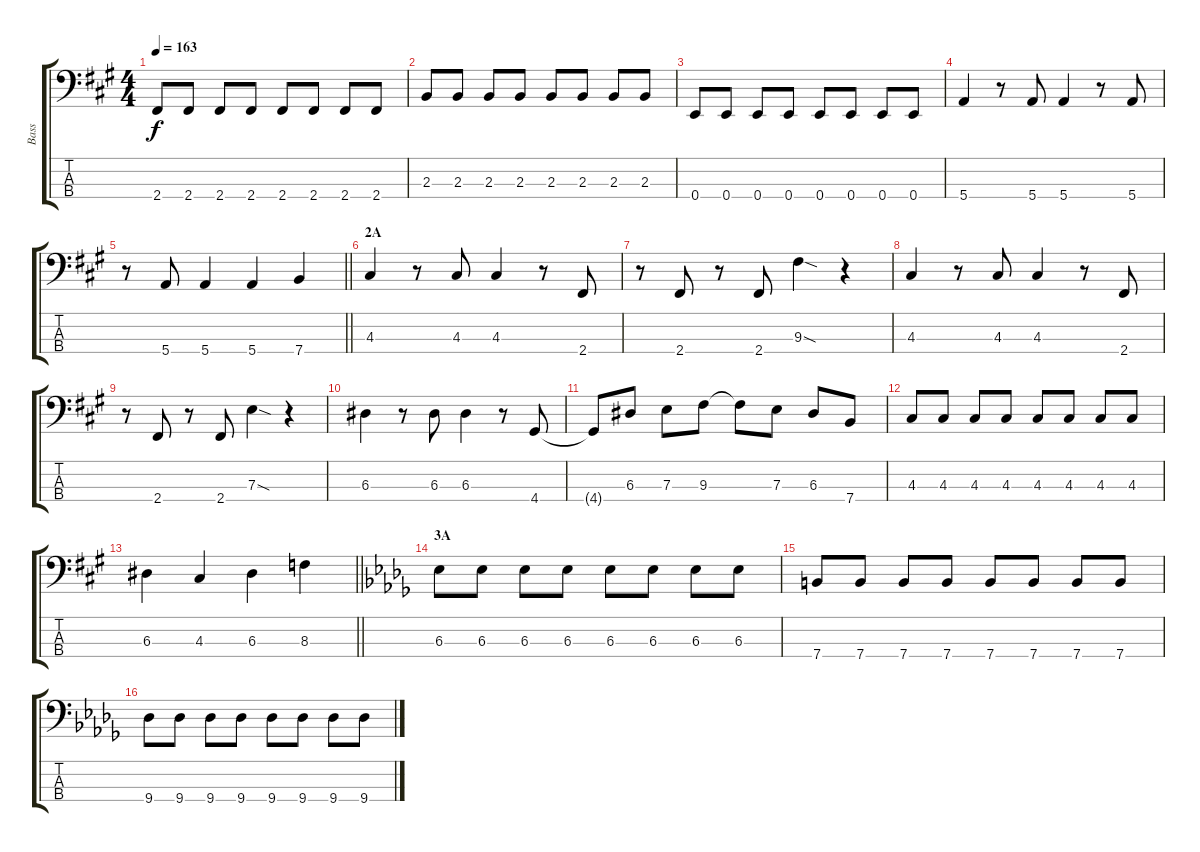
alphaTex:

\track ("Bass" "Bass") {instrument electricbasspick}
\staff {score tabs}
\tuning (G2 D2 A1 E1) {hide}
\ts (4 4)
\tempo 163
\clef f4
\ks a
2.4.8{dy f} 2.4.8 2.4.8 2.4.8 2.4.8 2.4.8 2.4.8 2.4.8 |
2.3.8 2.3.8 2.3.8 2.3.8 2.3.8 2.3.8 2.3.8 2.3.8 |
0.4.8 0.4.8 0.4.8 0.4.8 0.4.8 0.4.8 0.4.8 0.4.8 |
5.4.4 r.8 5.4.8 5.4.4 r.8 5.4.8 |
\barLineRight lightlight
r.8 5.4.8 5.4.4 5.4.4 7.4.4 |
\section ("" "2A")
4.3.4 r.8 4.3.8 4.3.4 r.8 2.4.8 |
r.8 2.4.8 r.8 2.4.8 9.3{sod}.4 r.4 |
4.3.4 r.8 4.3.8 4.3.4 r.8 2.4.8 |
r.8 2.4.8 r.8 2.4.8 7.3{sod}.4 r.4 |
6.3.4 r.8 6.3.8 6.3.4 r.8 4.4.8 |
4.4{t}.8 6.3.8 7.3.8 9.3.8 9.3{t}.8 7.3.8 6.3.8 7.4.8 |
4.3.8 4.3.8 4.3.8 4.3.8 4.3.8 4.3.8 4.3.8 4.3.8 |
\barLineRight lightlight
6.3.4 4.3.4 6.3.4 8.3.4 |
\section ("" "3A")
\ks db
6.3.8 6.3.8 6.3.8 6.3.8 6.3.8 6.3.8 6.3.8 6.3.8 |
7.4.8 7.4.8 7.4.8 7.4.8 7.4.8 7.4.8 7.4.8 7.4.8 |
9.4.8 9.4.8 9.4.8 9.4.8 9.4.8 9.4.8 9.4.8 9.4.8
